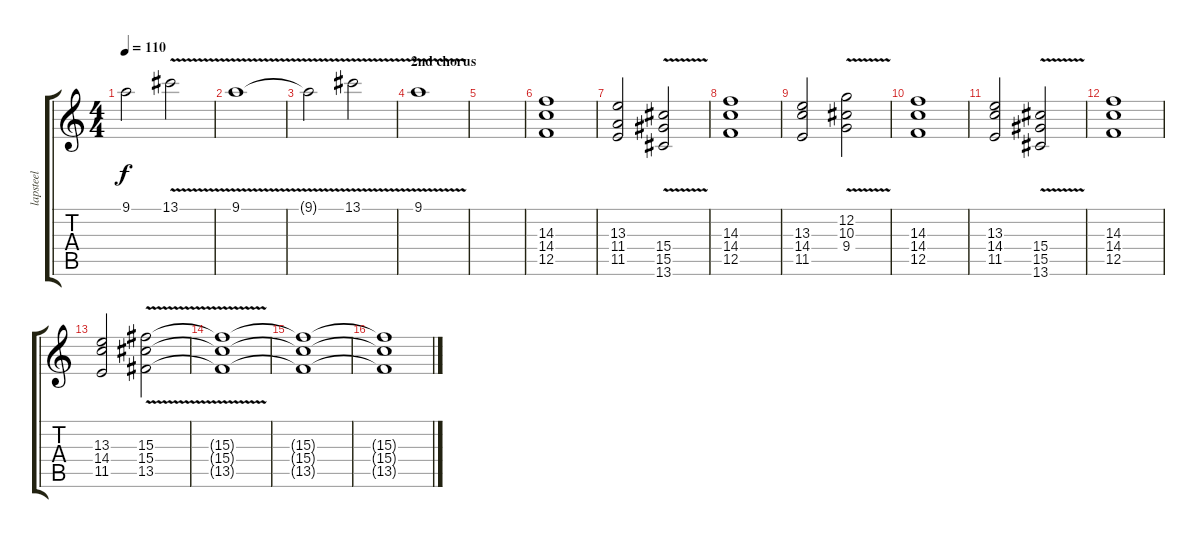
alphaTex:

\track ("lapsteel" "lapsteel") {instrument distortionguitar}
\staff {score tabs}
\tuning (C4 G3 Eb3 Bb2 F2 C2) {hide}
\ts (4 4)
\tempo 110
\clef g2
\ks c
9.1{t}.2{dy f} 13.1{v}.2 |
9.1{v}.1 |
9.1{t}.2 13.1{v}.2 |
\section ("" "2nd chorus")
9.1{v}.1 |
|
(14.3 14.4 12.5).1{instrument overdrivenguitar} |
(13.3 11.4 11.5).2 (15.4{v} 15.5{v} 13.6{v}).2 |
(14.3 14.4 12.5).1 |
(13.3 14.4 11.5).2 (12.2{v} 10.3{v} 9.4{v}).2 |
(14.3 14.4 12.5).1 |
(13.3 14.4 11.5).2 (15.4{v} 15.5{v} 13.6{v}).2 |
(14.3 14.4 12.5).1 |
(13.3 14.4 11.5).2 (15.3{v} 15.4{v} 13.5{v}).2 |
(15.3{t} 15.4{t} 13.5{t}).1 |
(15.3{t} 15.4{t} 13.5{t}).1 |
(15.3{t} 15.4{t} 13.5{t}).1
